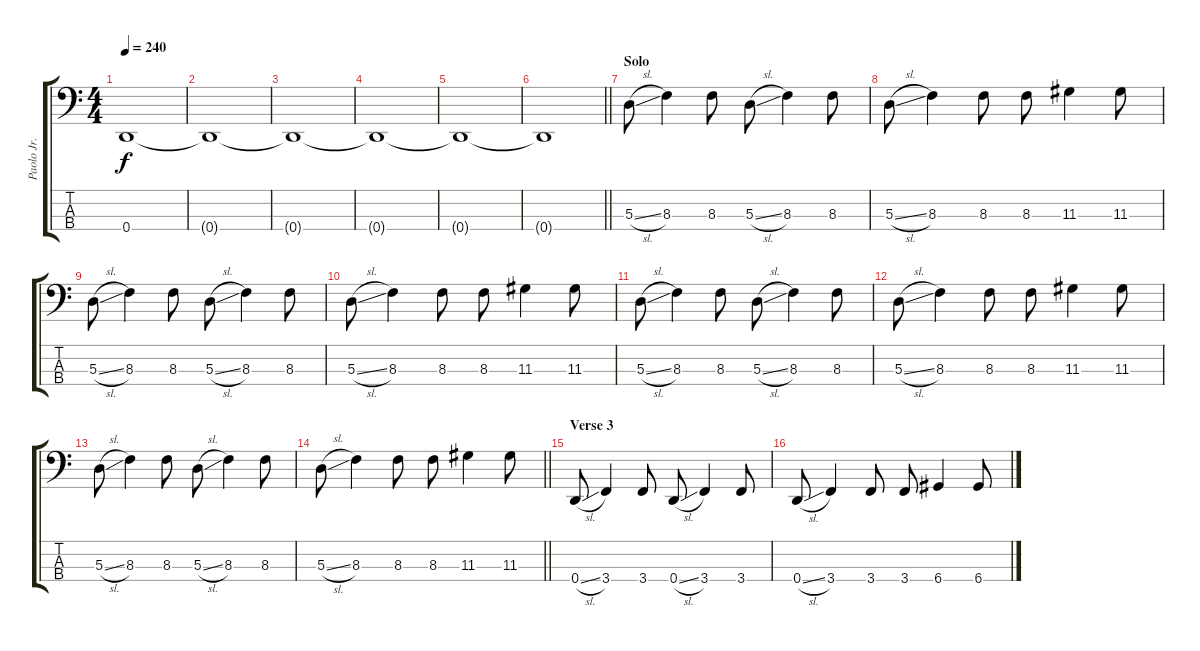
\track ("Paolo Jr." "Paolo Jr.") {instrument electricbasspick}
\staff {score tabs}
\tuning (G2 D2 A1 D1) {hide}
\ts (4 4)
\tempo 240
\clef f4
\ks c
0.4{t}.1{dy f} |
0.4{t}.1 |
0.4{t}.1 |
0.4{t}.1 |
0.4{t}.1 |
\barLineRight lightlight
0.4{t}.1 |
\section ("" "Solo")
5.3{sl}.8 8.3.4 8.3.8 5.3{sl}.8 8.3.4 8.3.8 |
5.3{sl}.8 8.3.4 8.3.8 8.3.8 11.3.4 11.3.8 |
5.3{sl}.8 8.3.4 8.3.8 5.3{sl}.8 8.3.4 8.3.8 |
5.3{sl}.8 8.3.4 8.3.8 8.3.8 11.3.4 11.3.8 |
5.3{sl}.8 8.3.4 8.3.8 5.3{sl}.8 8.3.4 8.3.8 |
5.3{sl}.8 8.3.4 8.3.8 8.3.8 11.3.4 11.3.8 |
5.3{sl}.8 8.3.4 8.3.8 5.3{sl}.8 8.3.4 8.3.8 |
\barLineRight lightlight
5.3{sl}.8 8.3.4 8.3.8 8.3.8 11.3.4 11.3.8 |
\section ("" "Verse 3")
0.4{sl}.8 3.4.4 3.4.8 0.4{sl}.8 3.4.4 3.4.8 |
0.4{sl}.8 3.4.4 3.4.8 3.4.8 6.4.4 6.4.8
